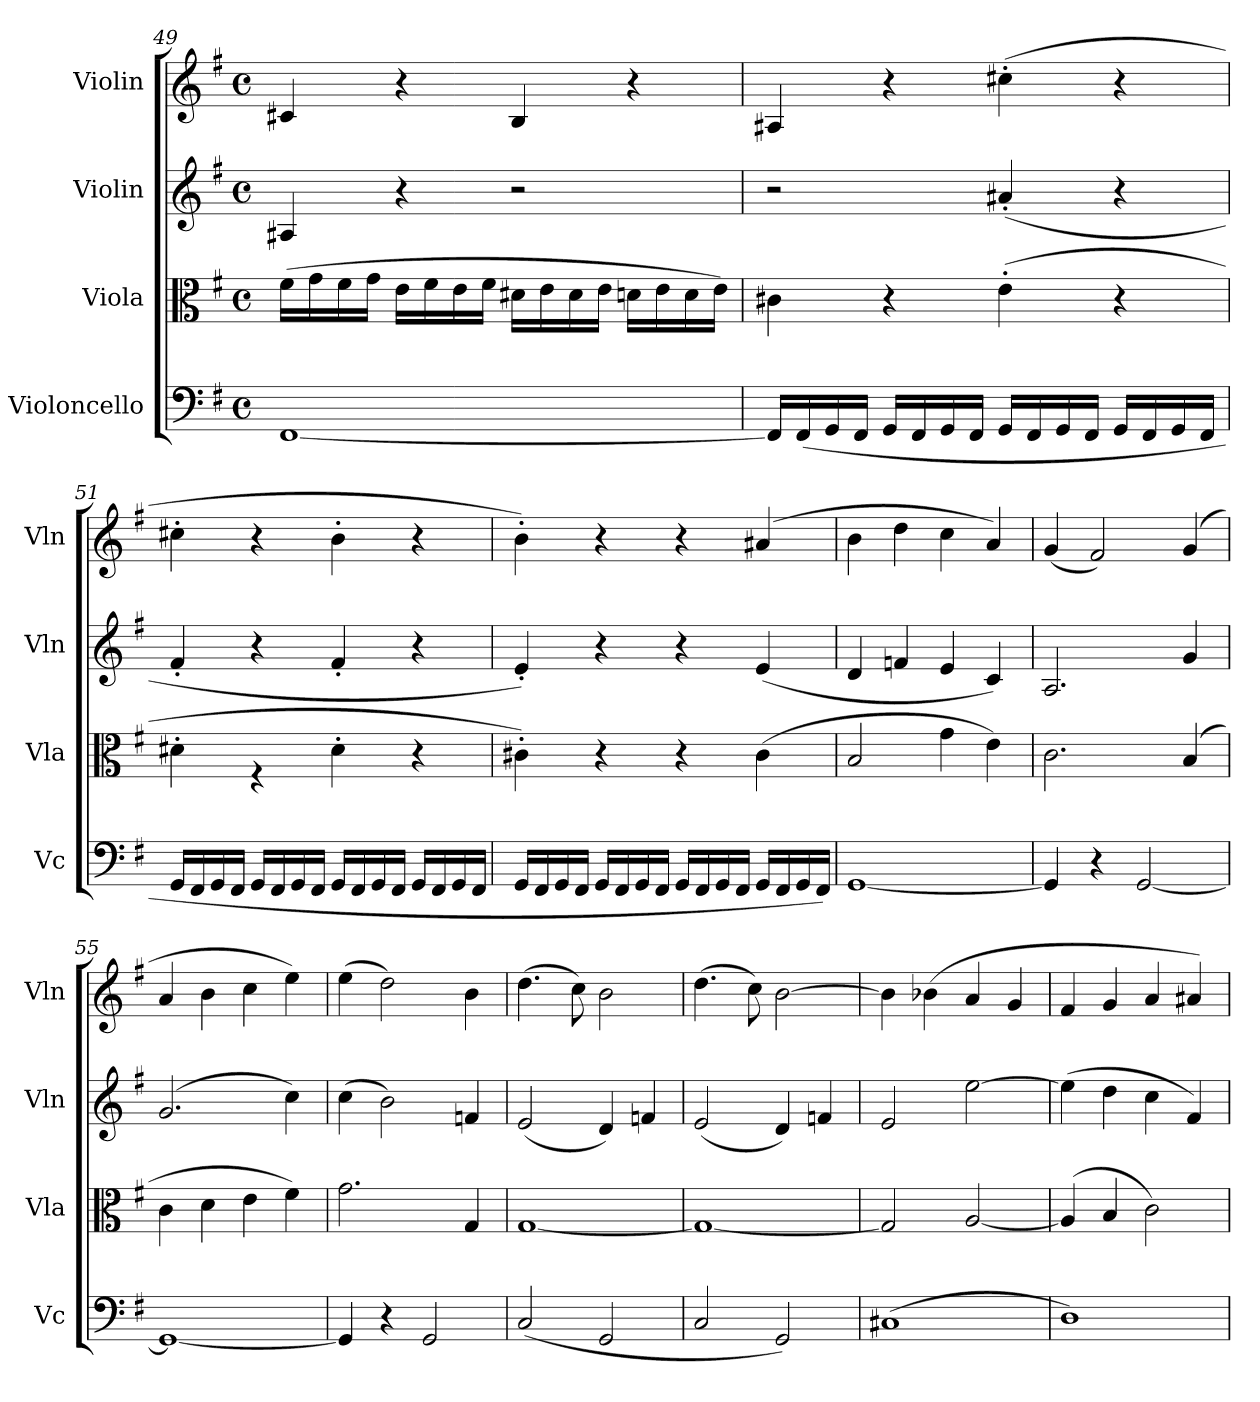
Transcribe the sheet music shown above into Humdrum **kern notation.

**kern	**kern	**kern	**kern
*part4	*part3	*part2	*part1
*staff4	*staff3	*staff2	*staff1
*I"Violoncello	*I"Viola	*I"Violin	*I"Violin
*I'Vc	*I'Vla	*I'Vln	*I'Vln
!!LO:LB:g=z
*clefF4	*clefC3	*clefG2	*clefG2
*k[f#]	*k[f#]	*k[f#]	*k[f#]
*M4/4	*M4/4	*M4/4	*M4/4
*met(c)	*met(c)	*met(c)	*met(c)
=49	=49	=49	=49
[1FF#	(16f#\LL	4A#X/	4c#X/
.	16g\	.	.
.	16f#\	.	.
.	16g\JJ	.	.
.	16e\LL	4r	4r
.	16f#\	.	.
.	16e\	.	.
.	16f#\JJ	.	.
.	16d#X\LL	2r	4B/
.	16e\	.	.
.	16d#\	.	.
.	16e\JJ	.	.
.	16dn\LL	.	4r
.	16e\	.	.
.	16d\	.	.
.	16e\JJ)	.	.
=50	=50	=50	=50
16FF#/LL]	4c#X\	2r	4A#X/
(16FF#/	.	.	.
16GG/	.	.	.
16FF#/JJ	.	.	.
16GG/LL	4r	.	4r
16FF#/	.	.	.
16GG/	.	.	.
16FF#/JJ	.	.	.
16GG/LL	(4e'\	(4a#X'/	(4cc#X'\
16FF#/	.	.	.
16GG/	.	.	.
16FF#/JJ	.	.	.
16GG/LL	4r	4r	4r
16FF#/	.	.	.
16GG/	.	.	.
16FF#/JJ	.	.	.
=51	=51	=51	=51
16GG/LL	4d#X'\	4f#'/	4cc#X'\
16FF#/	.	.	.
16GG/	.	.	.
16FF#/JJ	.	.	.
16GG/LL	4rF	4r	4r
16FF#/	.	.	.
16GG/	.	.	.
16FF#/JJ	.	.	.
16GG/LL	4d#'\	4f#'/	4b'\
16FF#/	.	.	.
16GG/	.	.	.
16FF#/JJ	.	.	.
16GG/LL	4r	4r	4r
16FF#/	.	.	.
16GG/	.	.	.
16FF#/JJ	.	.	.
=52	=52	=52	=52
16GG/LL	4c#X'\)	4e'/)	4b'\)
16FF#/	.	.	.
16GG/	.	.	.
16FF#/JJ	.	.	.
16GG/LL	4r	4r	4r
16FF#/	.	.	.
16GG/	.	.	.
16FF#/JJ	.	.	.
16GG/LL	4r	4r	4r
16FF#/	.	.	.
16GG/	.	.	.
16FF#/JJ	.	.	.
16GG/LL	(4c#\	(4e/	(>4a#X/
16FF#/	.	.	.
16GG/	.	.	.
16FF#/JJ)	.	.	.
!!LO:LB:g=z
=53	=53	=53	=53
[1GG	2B/	4d/	4b\
.	.	4fn/	4dd\
.	4g\	4e/	4cc\
.	4e\)	4c/)	4a/)
=54	=54	=54	=54
4GG/]	2.c\	2.A/	(4g/
4r	.	.	2f#/)
[2GG/	.	.	.
.	(>4B/	4g/	(>4g/
=55	=55	=55	=55
1GG_	4c\	(2.g/	4a/
.	4d\	.	4b\
.	4e\	.	4cc\
.	4f#\)	4cc\)	4ee\)
=56	=56	=56	=56
4GG/]	2.g\	(4cc\	(4ee\
4r	.	2b\)	2dd\)
2GG/	.	.	.
.	4G/	4fn/	4b\
=57	=57	=57	=57
(2C/	[1G	(2e/	(4.dd\
.	.	.	8cc\)
2GG/	.	4d/)	2b\
.	.	4fn/	.
=58	=58	=58	=58
2C/	1G_	(2e/	(4.dd\
.	.	.	8cc\)
2GG/)	.	4d/)	[2b\
.	.	4fn/	.
=59	=59	=59	=59
(1C#X	2G/]	2e/	4b\]
.	.	.	(4b-X\
.	[2A/	[2ee\	4a/
.	.	.	4g/
=60	=60	=60	=60
1D)	(4A/]	(4ee\]	4f#/
.	4B/	4dd\	4g/
.	2c\)	4cc\	4a/
.	.	4f#/)	4a#X/)
=	=	=	=
*-	*-	*-	*-
